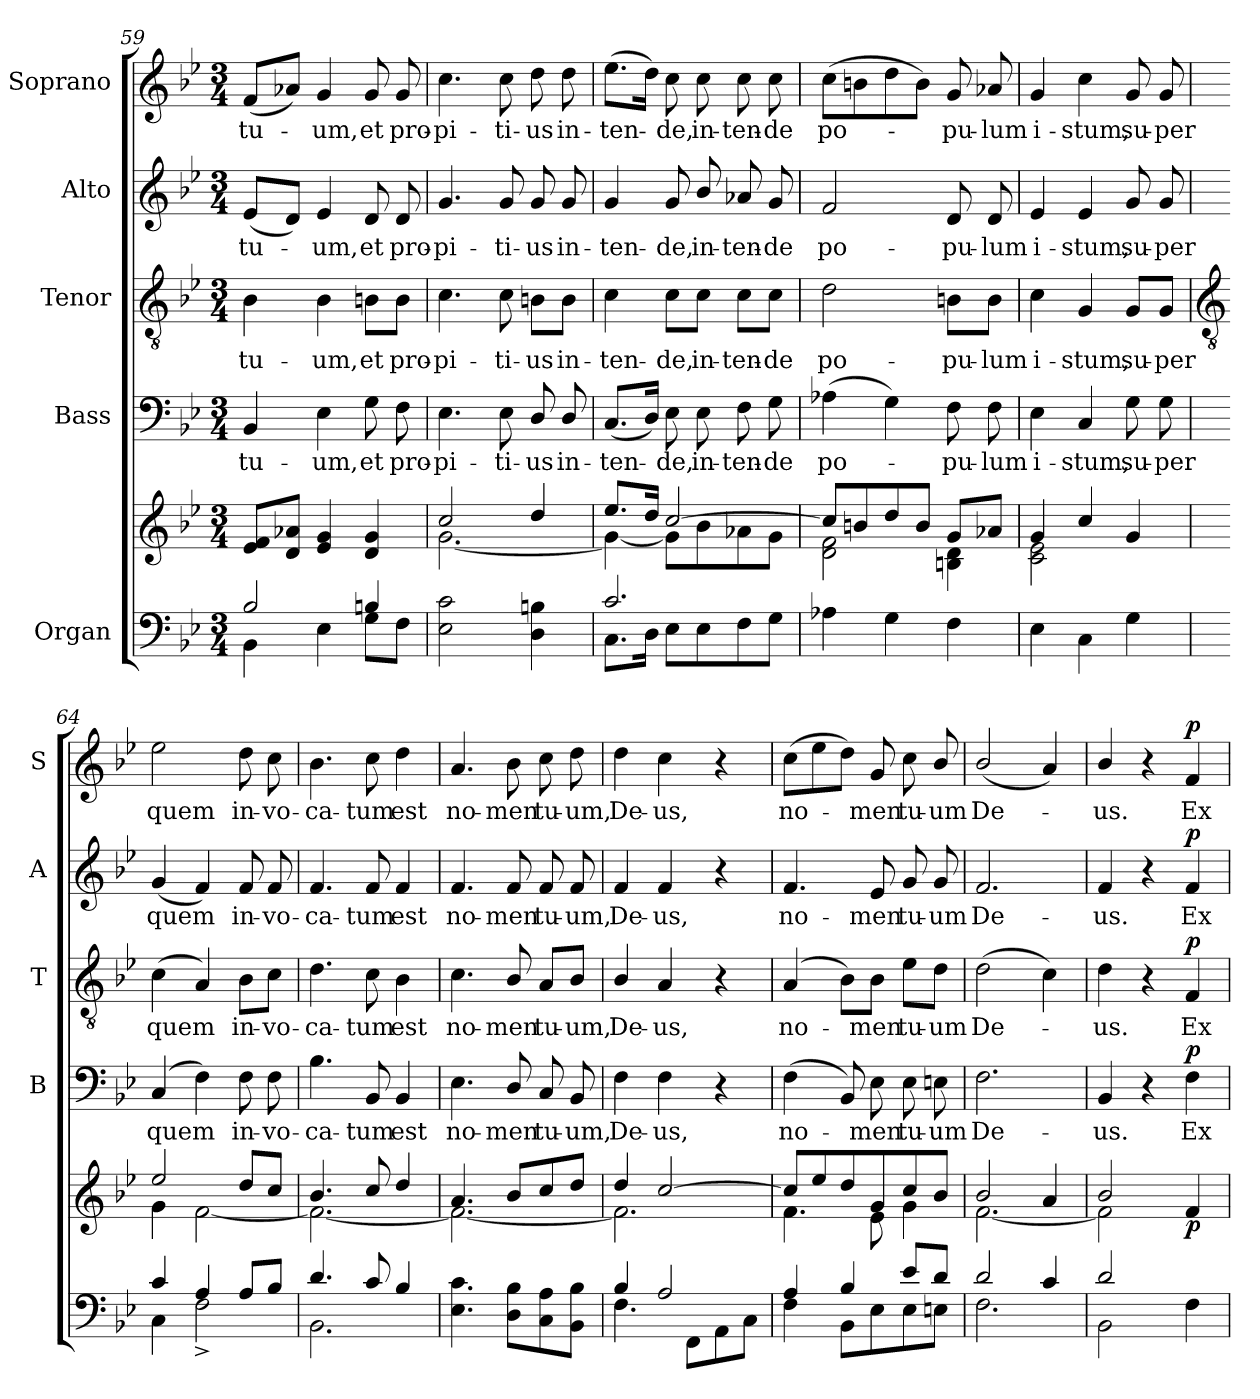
**kern	**kern	**dynam	**kern	**text	**dynam	**kern	**text	**dynam	**kern	**text	**dynam	**kern	**text	**dynam
*part5	*part5	*part5	*part4	*part4	*part4	*part3	*part3	*part3	*part2	*part2	*part2	*part1	*part1	*part1
*staff6	*staff5	*staff5/6	*staff4	*staff4	*staff4	*staff3	*staff3	*staff3	*staff2	*staff2	*staff2	*staff1	*staff1	*staff1
*I"Organ	*	*	*I"Bass	*	*	*I"Tenor	*	*	*I"Alto	*	*	*I"Soprano	*	*
*	*	*	*I'B	*	*	*I'T	*	*	*I'A	*	*	*I'S	*	*
*clefF4	*clefG2	*	*clefF4	*	*	*clefGv2	*	*	*clefG2	*	*	*clefG2	*	*
*k[b-e-]	*k[b-e-]	*	*k[b-e-]	*	*	*k[b-e-]	*	*	*k[b-e-]	*	*	*k[b-e-]	*	*
*B-:	*B-:	*	*B-:	*	*	*B-:	*	*	*B-:	*	*	*B-:	*	*
*M3/4	*M3/4	*	*M3/4	*	*	*M3/4	*	*	*M3/4	*	*	*M3/4	*	*
=59	=59	=59	=59	=59	=59	=59	=59	=59	=59	=59	=59	=59	=59	=59
*^	*^	*	*	*	*	*	*	*	*	*	*	*	*	*
!	!	!	!LO:N:vis=1	!	!	!LO:LY:b	!	!	!LO:LY:b	!	!	!LO:LY:b	!	!	!LO:LY:b	!
2B-/	4BB-\	8e-/ 8f/L	2.ryy	.	4BB-	tu-	.	4B-	tu-	.	(<8e-L	tu-	.	(<8fL	tu-	.
.	.	8d/ 8a-X/J	.	.	.	.	.	.	.	.	8dJ)	.	.	8a-XJ)	.	.
!	!	!	!	!	!	!LO:LY:b	!	!	!LO:LY:b	!	!	!LO:LY:b	!	!	!LO:LY:b	!
.	4E-	4e-/ 4g/	.	.	4E-	-um,	.	4B-	-um,	.	4e-	um,	.	4g	um,	.
!	!	!	!	!	!	!LO:LY:b	!	!	!LO:LY:b	!	!	!LO:LY:b	!	!	!LO:LY:b	!
4Bn/	8GL	4d/ 4g/	.	.	8G	et	.	8Bn\L	et	.	8d	et	.	8g	et	.
!	!	!	!	!	!	!LO:LY:b	!	!	!LO:LY:b	!	!	!LO:LY:b	!	!	!LO:LY:b	!
.	8FJ	.	.	.	8F	pro-	.	8B\J	pro-	.	8d	pro-	.	8g	pro-	.
=60	=60	=60	=60	=60	=60	=60	=60	=60	=60	=60	=60	=60	=60	=60	=60	=60
!LO:N:vis=1	!	!	!	!	!	!LO:LY:b	!	!	!LO:LY:b	!	!	!LO:LY:b	!	!	!LO:LY:b	!
2.ryy	2E- 2c	2cc/	[2.g\	.	4.E-	-pi-	.	4.c	-pi-	.	4.g	-pi-	.	4.cc	-pi-	.
!	!	!	!	!	!	!LO:LY:b	!	!	!LO:LY:b	!	!	!LO:LY:b	!	!	!LO:LY:b	!
.	.	.	.	.	8E-	-ti-	.	8c	-ti-	.	8g	-ti-	.	8cc	-ti-	.
!	!	!	!	!	!	!LO:LY:b	!	!	!LO:LY:b	!	!	!LO:LY:b	!	!	!LO:LY:b	!
.	4D 4Bn	4dd/	.	.	8D/	-us	.	8Bn\L	-us	.	8g	-us	.	8dd	-us	.
!	!	!	!	!	!	!LO:LY:b	!	!	!LO:LY:b	!	!	!LO:LY:b	!	!	!LO:LY:b	!
.	.	.	.	.	8D/	in-	.	8B\J	in-	.	8g	in-	.	8dd	in-	.
=61	=61	=61	=61	=61	=61	=61	=61	=61	=61	=61	=61	=61	=61	=61	=61	=61
!	!	!	!	!	!	!LO:LY:b	!	!	!LO:LY:b	!	!	!LO:LY:b	!	!	!LO:LY:b	!
2.c/	8.C\L	8.ee-/L	4g\_	.	(<8.CL	-ten-	.	4c	-ten-	.	4g	-ten-	.	(>8.ee-L	-ten-	.
.	16DJ	16dd/J	.	.	16DJ)	.	.	.	.	.	.	.	.	16ddJ)	.	.
!	!	!	!	!	!	!LO:LY:b	!	!	!LO:LY:b	!	!	!LO:LY:b	!	!	!LO:LY:b	!
.	8E-L	[2cc/	8g\L]	.	8E-	de,	.	8c\L	-de,	.	8g	-de,	.	8cc	de,	.
!	!	!	!	!	!	!LO:LY:b	!	!	!LO:LY:b	!	!	!LO:LY:b	!	!	!LO:LY:b	!
.	8E-	.	8b-\	.	8E-	in-	.	8c\J	in-	.	8b-/	in-	.	8cc	in-	.
!	!	!	!	!	!	!LO:LY:b	!	!	!LO:LY:b	!	!	!LO:LY:b	!	!	!LO:LY:b	!
.	8F	.	8a-X\	.	8F	-ten-	.	8c\L	-ten-	.	8a-X	-ten-	.	8cc	-ten-	.
!	!	!	!	!	!	!LO:LY:b	!	!	!LO:LY:b	!	!	!LO:LY:b	!	!	!LO:LY:b	!
.	8GJ	.	8g\J	.	8G	-de	.	8c\J	-de	.	8g	-de	.	8cc	-de	.
=62	=62	=62	=62	=62	=62	=62	=62	=62	=62	=62	=62	=62	=62	=62	=62	=62
!LO:N:vis=1	!	!	!	!	!	!LO:LY:b	!	!	!LO:LY:b	!	!	!LO:LY:b	!	!	!LO:LY:b	!
2.ryy	4A-X	8cc/L]	2d\ 2f\	.	(>4A-X	po-	.	2d	po-	.	2f	po-	.	(>8ccL	po-	.
.	.	8bn/	.	.	.	.	.	.	.	.	.	.	.	8bn	.	.
.	4G	8dd/	.	.	4G)	.	.	.	.	.	.	.	.	8dd	.	.
.	.	8b/J	.	.	.	.	.	.	.	.	.	.	.	8bJ)	.	.
!	!	!	!	!	!	!LO:LY:b	!	!	!LO:LY:b	!	!	!LO:LY:b	!	!	!LO:LY:b	!
.	4F	8g/L	4Bn\ 4d\	.	8F	pu-	.	8Bn\L	-pu-	.	8d	-pu-	.	8g	pu-	.
!	!	!	!	!	!	!LO:LY:b	!	!	!LO:LY:b	!	!	!LO:LY:b	!	!	!LO:LY:b	!
.	.	8a-X/J	.	.	8F	-lum	.	8B\J	-lum	.	8d	-lum	.	8a-X	-lum	.
=63	=63	=63	=63	=63	=63	=63	=63	=63	=63	=63	=63	=63	=63	=63	=63	=63
!LO:N:vis=1	!	!	!	!	!	!LO:LY:b	!	!	!LO:LY:b	!	!	!LO:LY:b	!	!	!LO:LY:b	!
2.ryy	4E-	4g/	2c\ 2e-\	.	4E-	i-	.	4c	i-	.	4e-	i-	.	4g	i-	.
!	!	!	!	!	!	!LO:LY:b	!	!	!LO:LY:b	!	!	!LO:LY:b	!	!	!LO:LY:b	!
.	4C	4cc/	.	.	4C	-stum,	.	4G	-stum,	.	4e-	-stum,	.	4cc	-stum,	.
!	!	!	!	!	!	!LO:LY:b	!	!	!LO:LY:b	!	!	!LO:LY:b	!	!	!LO:LY:b	!
.	4G	4g/	4ryy	.	8G	su-	.	8G/L	su-	.	8g	su-	.	8g	su-	.
!	!	!	!	!	!	!LO:LY:b	!	!	!LO:LY:b	!	!	!LO:LY:b	!	!	!LO:LY:b	!
.	.	.	.	.	8G	-per	.	8G/J	-per	.	8g	-per	.	8g	-per	.
!!LO:LB:g=z
=64	=64	=64	=64	=64	=64	=64	=64	=64	=64	=64	=64	=64	=64	=64	=64	=64
*	*	*	*	*	*	*	*	*clefGv2	*	*	*	*	*	*	*	*
!	!	!	!	!	!	!LO:LY:b	!	!	!LO:LY:b	!	!	!LO:LY:b	!	!	!LO:LY:b	!
4c/	4C\	2ee-/	4g\	.	(<4C	quem	.	(<4c	quem	.	(<4g	quem	.	2ee-	quem	.
4A/	2F^	.	[2f\	.	4F)	.	.	4A)	.	.	4f)	.	.	.	.	.
!	!	!	!	!	!	!LO:LY:b	!	!	!LO:LY:b	!	!	!LO:LY:b	!	!	!LO:LY:b	!
8A/L	.	8dd/L	.	.	8F	in-	.	8B-\L	in-	.	8f	in-	.	8dd	in-	.
!	!	!	!	!	!	!LO:LY:b	!	!	!LO:LY:b	!	!	!LO:LY:b	!	!	!LO:LY:b	!
8B-/J	.	8cc/J	.	.	8F	-vo-	.	8c\J	-vo-	.	8f	-vo-	.	8cc	-vo-	.
=65	=65	=65	=65	=65	=65	=65	=65	=65	=65	=65	=65	=65	=65	=65	=65	=65
!	!	!	!	!	!	!LO:LY:b	!	!	!LO:LY:b	!	!	!LO:LY:b	!	!	!LO:LY:b	!
4.d/	2.BB-\	4.b-/	2.f\_	.	4.B-	-ca-	.	4.d	-ca-	.	4.f	-ca-	.	4.b-	-ca-	.
!	!	!	!	!	!	!LO:LY:b	!	!	!LO:LY:b	!	!	!LO:LY:b	!	!	!LO:LY:b	!
8c/	.	8cc/	.	.	8BB-	-tum	.	8c	-tum	.	8f	-tum	.	8cc	-tum	.
!	!	!	!	!	!	!LO:LY:b	!	!	!LO:LY:b	!	!	!LO:LY:b	!	!	!LO:LY:b	!
4B-/	.	4dd/	.	.	4BB-	est	.	4B-	est	.	4f	est	.	4dd	est	.
=66	=66	=66	=66	=66	=66	=66	=66	=66	=66	=66	=66	=66	=66	=66	=66	=66
!LO:N:vis=1	!	!	!	!	!	!LO:LY:b	!	!	!LO:LY:b	!	!	!LO:LY:b	!	!	!LO:LY:b	!
2.ryy	4.E- 4.c	4.a/	2.f\_	.	4.E-	no-	.	4.c	no-	.	4.f	no-	.	4.a	no-	.
!	!	!	!	!	!	!LO:LY:b	!	!	!LO:LY:b	!	!	!LO:LY:b	!	!	!LO:LY:b	!
.	8D 8B-L	8b-/L	.	.	8D/	-men	.	8B-/	-men	.	8f	-men	.	8b-	-men	.
!	!	!	!	!	!	!LO:LY:b	!	!	!LO:LY:b	!	!	!LO:LY:b	!	!	!LO:LY:b	!
.	8C 8A	8cc/	.	.	8C	tu-	.	8A/L	tu-	.	8f	tu-	.	8cc	tu-	.
!	!	!	!	!	!	!LO:LY:b	!	!	!LO:LY:b	!	!	!LO:LY:b	!	!	!LO:LY:b	!
.	8BB- 8B-J	8dd/J	.	.	8BB-	-um,	.	8B-/J	-um,	.	8f	-um,	.	8dd	-um,	.
=67	=67	=67	=67	=67	=67	=67	=67	=67	=67	=67	=67	=67	=67	=67	=67	=67
!	!	!	!	!	!	!LO:LY:b	!	!	!LO:LY:b	!	!	!LO:LY:b	!	!	!LO:LY:b	!
4B-/	4.F	4dd/	2.f\]	.	4F	De-	.	4B-/	De-	.	4f	De-	.	4dd	De-	.
!	!	!	!	!	!	!LO:LY:b	!	!	!LO:LY:b	!	!	!LO:LY:b	!	!	!LO:LY:b	!
2A/	.	[2cc/	.	.	4F	-us,	.	4A	-us,	.	4f	-us,	.	4cc	-us,	.
.	8FF\L	.	.	.	.	.	.	.	.	.	.	.	.	.	.	.
.	8AA\	.	.	.	4r	.	.	4r	.	.	4r	.	.	4r	.	.
.	8C\J	.	.	.	.	.	.	.	.	.	.	.	.	.	.	.
=68	=68	=68	=68	=68	=68	=68	=68	=68	=68	=68	=68	=68	=68	=68	=68	=68
!	!	!	!	!	!	!LO:LY:b	!	!	!LO:LY:b	!	!	!LO:LY:b	!	!	!LO:LY:b	!
4A/	4F	8cc/L]	4.f\	.	(<4F	no-	.	(<4A	no-	.	4.f	no-	.	(>8ccL	no-	.
.	.	8ee-/	.	.	.	.	.	.	.	.	.	.	.	8ee-	.	.
4B-/	8BB-\L	8dd/	.	.	8BB-)	.	.	8B-\L)	.	.	.	.	.	8ddJ)	.	.
!	!	!	!	!	!	!LO:LY:b	!	!	!LO:LY:b	!	!	!LO:LY:b	!	!	!LO:LY:b	!
.	8E-\	8g/	8e-\	.	8E-	men	.	8B-\J	men	.	8e-	-men	.	8g	men	.
!	!	!	!	!	!	!LO:LY:b	!	!	!LO:LY:b	!	!	!LO:LY:b	!	!	!LO:LY:b	!
8e-/L	8E-\	8cc/	4g\	.	8E-	tu-	.	8e-\L	tu-	.	8g	tu-	.	8cc	tu-	.
!	!	!	!	!	!	!LO:LY:b	!	!	!LO:LY:b	!	!	!LO:LY:b	!	!	!LO:LY:b	!
8d/J	8EnJ	8b-/J	.	.	8En	-um	.	8d\J	-um	.	8g	-um	.	8b-/	-um	.
=69	=69	=69	=69	=69	=69	=69	=69	=69	=69	=69	=69	=69	=69	=69	=69	=69
!	!	!	!	!	!	!LO:LY:b	!	!	!LO:LY:b	!	!	!LO:LY:b	!	!	!LO:LY:b	!
2d/	2.F	2b-/	[2.f\	.	2.F	De-	.	(>2d	De-	.	2.f	De-	.	(<2b-/	De-	.
4c/	.	4a/	.	.	.	.	.	4c)	.	.	.	.	.	4a)	.	.
=70	=70	=70	=70	=70	=70	=70	=70	=70	=70	=70	=70	=70	=70	=70	=70	=70
!	!	!	!	!	!	!LO:LY:b	!	!	!LO:LY:b	!	!	!LO:LY:b	!	!	!LO:LY:b	!
2d/	2BB-\	2b-/	2f\]	.	4BB-	-us.	.	4d	us.	.	4f	-us.	.	4b-/	us.	.
.	.	.	.	.	4r	.	.	4r	.	.	4r	.	.	4r	.	.
!	!	!	!	!LO:DY:b	!	!LO:LY:b	!LO:DY:b	!	!LO:LY:b	!LO:DY:b	!	!LO:LY:b	!LO:DY:b	!	!LO:LY:b	!LO:DY:b
4ryy	4F	4f/	4ryy	p	4F	Ex-	p	4F	Ex-	p	4f	Ex-	p	4f	Ex-	p
*v	*v	*	*	*	*	*	*	*	*	*	*	*	*	*	*	*
*	*v	*v	*	*	*	*	*	*	*	*	*	*	*	*	*
=	=	=	=	=	=	=	=	=	=	=	=	=	=	=
*-	*-	*-	*-	*-	*-	*-	*-	*-	*-	*-	*-	*-	*-	*-
